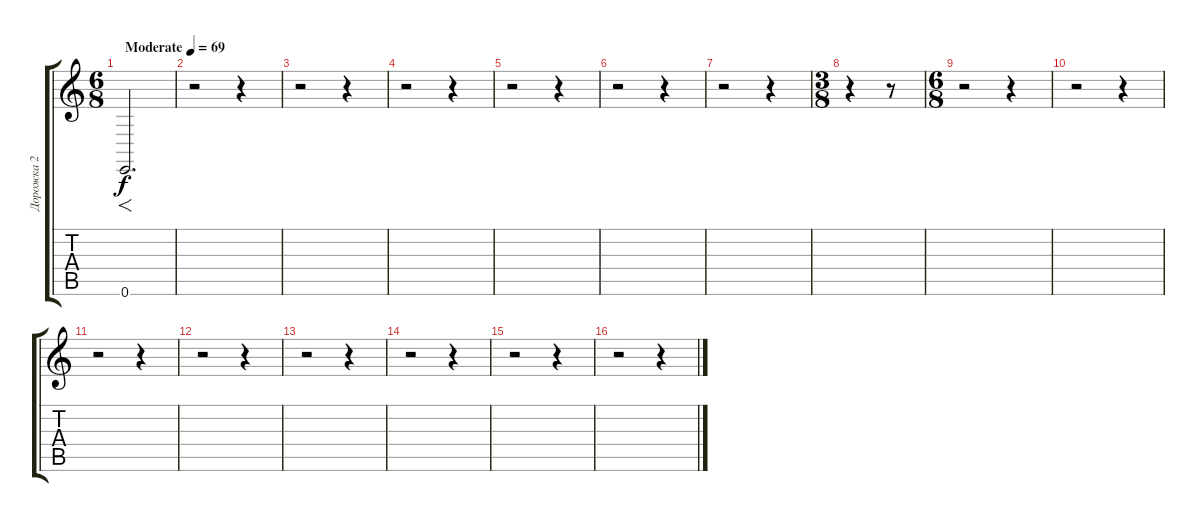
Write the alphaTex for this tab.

\track ("Дорожка 2" "Дорожка 2") {instrument cello}
\staff {score tabs}
\tuning (E4 B3 G3 D3 A2 E2) {hide}
\ts (6 8)
\tempo (69 "Moderate")
\clef g2
\ks c
0.6.2{f d dy f instrument cello} |
r.2 r.4 |
r.2 r.4 |
r.2 r.4 |
r.2 r.4 |
r.2 r.4 |
r.2 r.4 |
\ts (3 8)
r.4 r.8 |
\ts (6 8)
r.2 r.4 |
r.2 r.4 |
r.2 r.4 |
r.2 r.4 |
r.2 r.4 |
r.2 r.4 |
r.2 r.4 |
r.2 r.4
